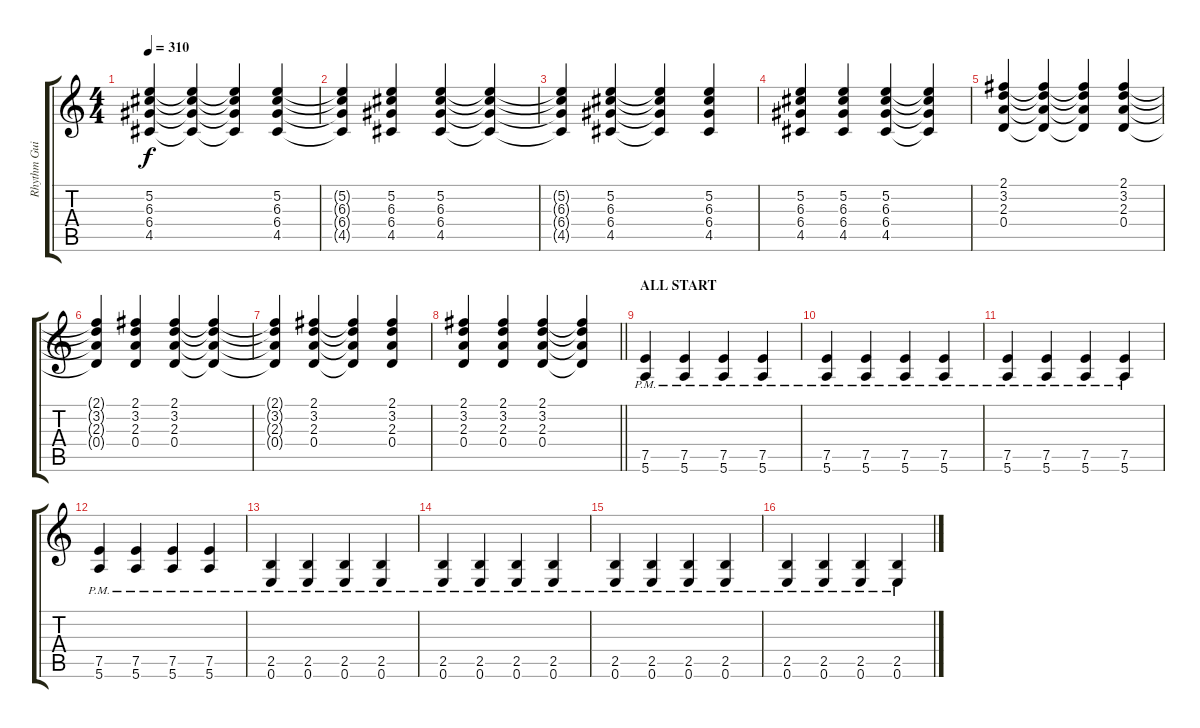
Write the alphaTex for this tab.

\track ("Rhythm Guitar" "Rhythm Gui") {instrument overdrivenguitar}
\staff {score tabs}
\tuning (E4 B3 G3 D3 A2 E2) {hide}
\ts (4 4)
\tempo 310
\clef g2
\ks c
(5.2 6.3 6.4 4.5).4{dy f} (5.2{t} 6.3{t} 6.4{t} 4.5{t}).4 (5.2{t} 6.3{t} 6.4{t} 4.5{t}).4 (5.2 6.3 6.4 4.5).4 |
(5.2{t} 6.3{t} 6.4{t} 4.5{t}).4 (5.2 6.3 6.4 4.5).4 (5.2 6.3 6.4 4.5).4 (5.2{t} 6.3{t} 6.4{t} 4.5{t}).4 |
(5.2{t} 6.3{t} 6.4{t} 4.5{t}).4 (5.2 6.3 6.4 4.5).4 (5.2{t} 6.3{t} 6.4{t} 4.5{t}).4 (5.2 6.3 6.4 4.5).4 |
(5.2 6.3 6.4 4.5).4 (5.2 6.3 6.4 4.5).4 (5.2 6.3 6.4 4.5).4 (5.2{t} 6.3{t} 6.4{t} 4.5{t}).4 |
(2.1 3.2 2.3 0.4).4 (2.1{t} 3.2{t} 2.3{t} 0.4{t}).4 (2.1{t} 3.2{t} 2.3{t} 0.4{t}).4 (2.1 3.2 2.3 0.4).4 |
(2.1{t} 3.2{t} 2.3{t} 0.4{t}).4 (2.1 3.2 2.3 0.4).4 (2.1 3.2 2.3 0.4).4 (2.1{t} 3.2{t} 2.3{t} 0.4{t}).4 |
(2.1{t} 3.2{t} 2.3{t} 0.4{t}).4 (2.1 3.2 2.3 0.4).4 (2.1{t} 3.2{t} 2.3{t} 0.4{t}).4 (2.1 3.2 2.3 0.4).4 |
\barLineRight lightlight
(2.1 3.2 2.3 0.4).4 (2.1 3.2 2.3 0.4).4 (2.1 3.2 2.3 0.4).4 (2.1{t} 3.2{t} 2.3{t} 0.4{t}).4 |
\section ("" "ALL START")
(7.5{pm} 5.6{pm}).4{instrument overdrivenguitar} (7.5{pm} 5.6{pm}).4 (7.5{pm} 5.6{pm}).4 (7.5{pm} 5.6{pm}).4 |
(7.5{pm} 5.6{pm}).4 (7.5{pm} 5.6{pm}).4 (7.5{pm} 5.6{pm}).4 (7.5{pm} 5.6{pm}).4 |
(7.5{pm} 5.6{pm}).4 (7.5{pm} 5.6{pm}).4 (7.5{pm} 5.6{pm}).4 (7.5{pm} 5.6{pm}).4 |
(7.5{pm} 5.6{pm}).4 (7.5{pm} 5.6{pm}).4 (7.5{pm} 5.6{pm}).4 (7.5{pm} 5.6{pm}).4 |
(2.5{pm} 0.6{pm}).4 (2.5{pm} 0.6{pm}).4 (2.5{pm} 0.6{pm}).4 (2.5{pm} 0.6{pm}).4 |
(2.5{pm} 0.6{pm}).4 (2.5{pm} 0.6{pm}).4 (2.5{pm} 0.6{pm}).4 (2.5{pm} 0.6{pm}).4 |
(2.5{pm} 0.6{pm}).4 (2.5{pm} 0.6{pm}).4 (2.5{pm} 0.6{pm}).4 (2.5{pm} 0.6{pm}).4 |
(2.5{pm} 0.6{pm}).4 (2.5{pm} 0.6{pm}).4 (2.5{pm} 0.6{pm}).4 (2.5{pm} 0.6{pm}).4
